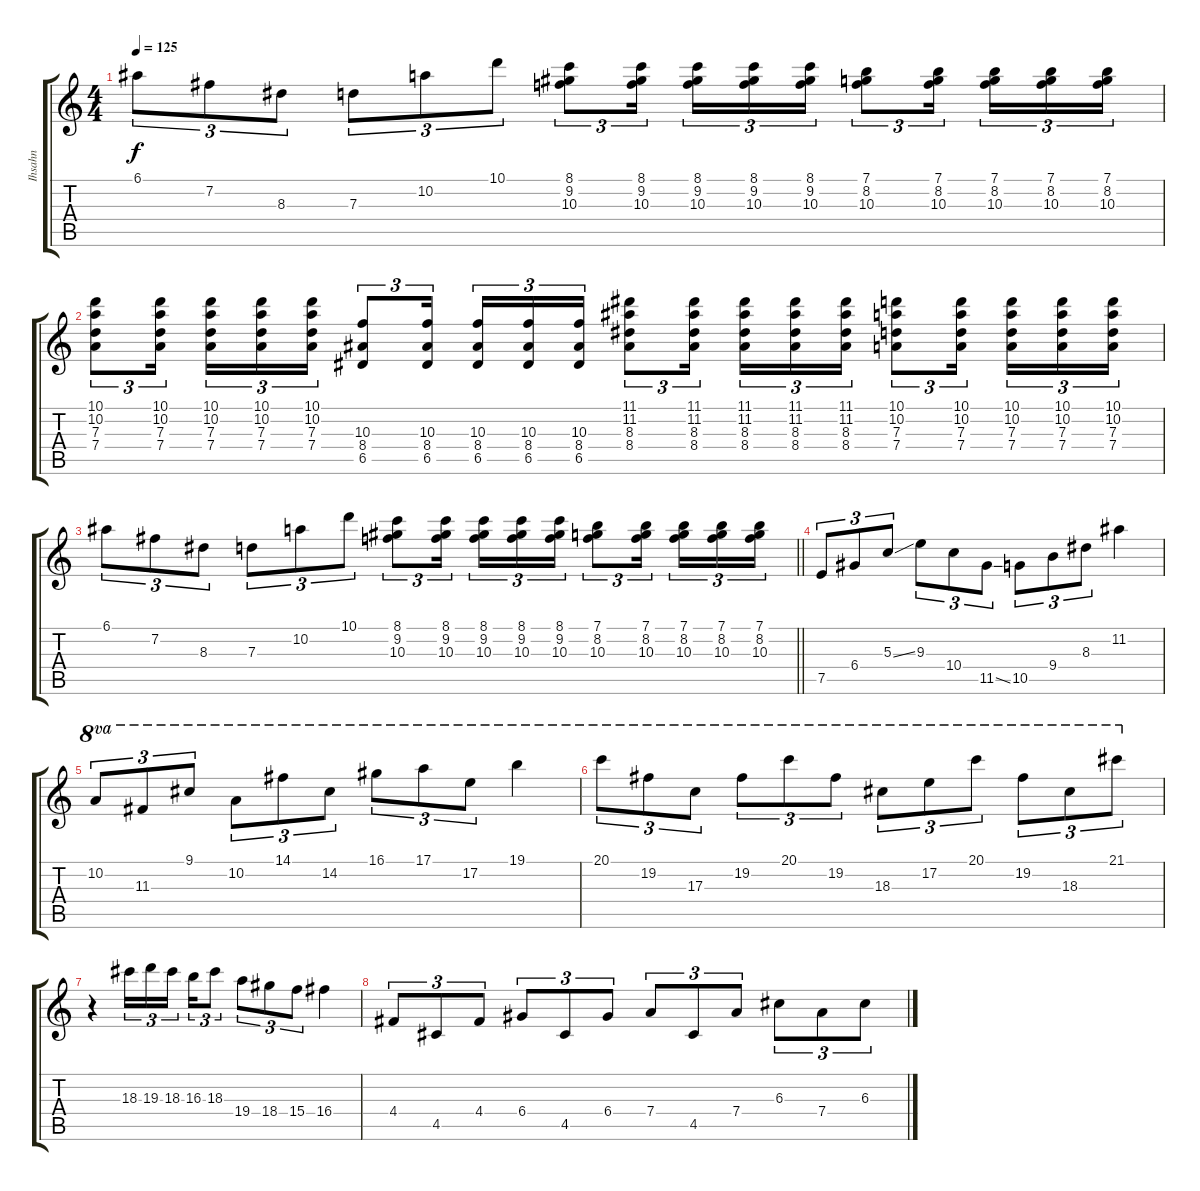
\track ("Ihsahn" "Ihsahn") {instrument overdrivenguitar}
\staff {score tabs}
\tuning (E4 B3 G3 D3 A2 E2) {hide}
\ts (4 4)
\tempo 125
\clef g2
\ks c
6.1.8{tu (3 2) dy f} 7.2.8{tu (3 2)} 8.3.8{tu (3 2)} 7.3.8{tu (3 2)} 10.2.8{tu (3 2)} 10.1.8{tu (3 2)} (8.1 9.2 10.3).8{tu (3 2)} (8.1 9.2 10.3).16{tu (3 2)} (8.1 9.2 10.3).16{tu (3 2)} (8.1 9.2 10.3).16{tu (3 2)} (8.1 9.2 10.3).16{tu (3 2)} (7.1 8.2 10.3).8{tu (3 2)} (7.1 8.2 10.3).16{tu (3 2)} (7.1 8.2 10.3).16{tu (3 2)} (7.1 8.2 10.3).16{tu (3 2)} (7.1 8.2 10.3).16{tu (3 2)} |
(10.1 10.2 7.3 7.4).8{tu (3 2)} (10.1 10.2 7.3 7.4).16{tu (3 2)} (10.1 10.2 7.3 7.4).16{tu (3 2)} (10.1 10.2 7.3 7.4).16{tu (3 2)} (10.1 10.2 7.3 7.4).16{tu (3 2)} (10.3 8.4 6.5).8{tu (3 2)} (10.3 8.4 6.5).16{tu (3 2)} (10.3 8.4 6.5).16{tu (3 2)} (10.3 8.4 6.5).16{tu (3 2)} (10.3 8.4 6.5).16{tu (3 2)} (11.1 11.2 8.3 8.4).8{tu (3 2)} (11.1 11.2 8.3 8.4).16{tu (3 2)} (11.1 11.2 8.3 8.4).16{tu (3 2)} (11.1 11.2 8.3 8.4).16{tu (3 2)} (11.1 11.2 8.3 8.4).16{tu (3 2)} (10.1 10.2 7.3 7.4).8{tu (3 2)} (10.1 10.2 7.3 7.4).16{tu (3 2)} (10.1 10.2 7.3 7.4).16{tu (3 2)} (10.1 10.2 7.3 7.4).16{tu (3 2)} (10.1 10.2 7.3 7.4).16{tu (3 2)} |
\barLineRight lightlight
6.1.8{tu (3 2)} 7.2.8{tu (3 2)} 8.3.8{tu (3 2)} 7.3.8{tu (3 2)} 10.2.8{tu (3 2)} 10.1.8{tu (3 2)} (8.1 9.2 10.3).8{tu (3 2)} (8.1 9.2 10.3).16{tu (3 2)} (8.1 9.2 10.3).16{tu (3 2)} (8.1 9.2 10.3).16{tu (3 2)} (8.1 9.2 10.3).16{tu (3 2)} (7.1 8.2 10.3).8{tu (3 2)} (7.1 8.2 10.3).16{tu (3 2)} (7.1 8.2 10.3).16{tu (3 2)} (7.1 8.2 10.3).16{tu (3 2)} (7.1 8.2 10.3).16{tu (3 2)} |
7.5.8{tu (3 2)} 6.4.8{tu (3 2)} 5.3{ss}.8{tu (3 2)} 9.3.8{tu (3 2)} 10.4.8{tu (3 2)} 11.5{ss}.8{tu (3 2)} 10.5.8{tu (3 2)} 9.4.8{tu (3 2)} 8.3.8{tu (3 2)} 11.2.4 |
10.2.8{tu (3 2) ot 8va} 11.3.8{tu (3 2) ot 8va} 9.1.8{tu (3 2) ot 8va} 10.2.8{tu (3 2) ot 8va} 14.1.8{tu (3 2) ot 8va} 14.2.8{tu (3 2) ot 8va} 16.1.8{tu (3 2) ot 8va} 17.1.8{tu (3 2) ot 8va} 17.2.8{tu (3 2) ot 8va} 19.1.4{ot 8va} |
20.1.8{tu (3 2) ot 8va} 19.2.8{tu (3 2) ot 8va} 17.3.8{tu (3 2) ot 8va} 19.2.8{tu (3 2) ot 8va} 20.1.8{tu (3 2) ot 8va} 19.2.8{tu (3 2) ot 8va} 18.3.8{tu (3 2) ot 8va} 17.2.8{tu (3 2) ot 8va} 20.1.8{tu (3 2) ot 8va} 19.2.8{tu (3 2) ot 8va} 18.3.8{tu (3 2) ot 8va} 21.1.8{tu (3 2) ot 8va} |
r.4 18.3.16{tu (3 2)} 19.3.16{tu (3 2)} 18.3.16{tu (3 2)} 16.3.16{tu (3 2)} 18.3.8{tu (3 2)} 19.4.8{tu (3 2)} 18.4.8{tu (3 2)} 15.4.8{tu (3 2)} 16.4.4 |
4.4.8{tu (3 2)} 4.5.8{tu (3 2)} 4.4.8{tu (3 2)} 6.4.8{tu (3 2)} 4.5.8{tu (3 2)} 6.4.8{tu (3 2)} 7.4.8{tu (3 2)} 4.5.8{tu (3 2)} 7.4.8{tu (3 2)} 6.3.8{tu (3 2)} 7.4.8{tu (3 2)} 6.3.8{tu (3 2)}
